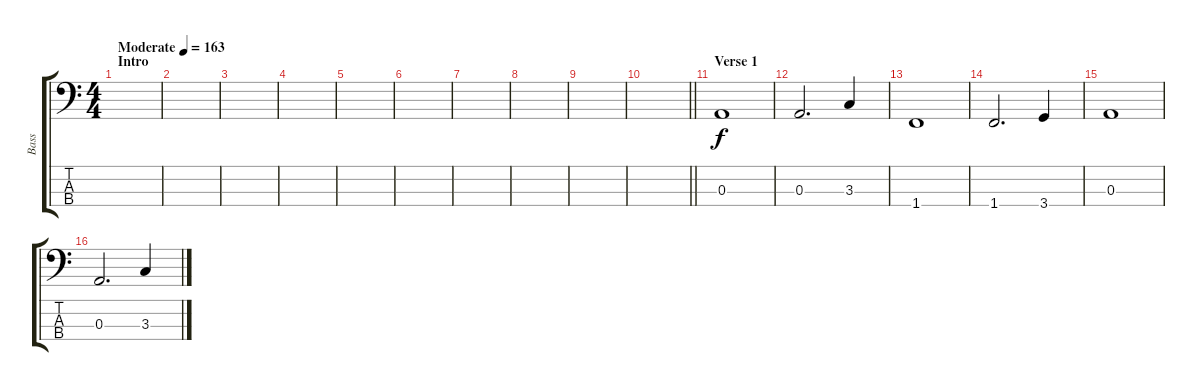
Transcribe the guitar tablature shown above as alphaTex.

\track ("Bass" "Bass") {instrument electricbassfinger}
\staff {score tabs}
\tuning (G2 D2 A1 E1) {hide}
\ts (4 4)
\section ("" "Intro")
\tempo (163 "Moderate")
\clef f4
\ks c
|
|
|
|
|
|
|
|
|
\barLineRight lightlight
|
\section ("" "Verse 1")
0.3.1 |
0.3.2{d} 3.3.4 |
1.4.1 |
1.4.2{d} 3.4.4 |
0.3.1 |
0.3.2{d} 3.3.4
